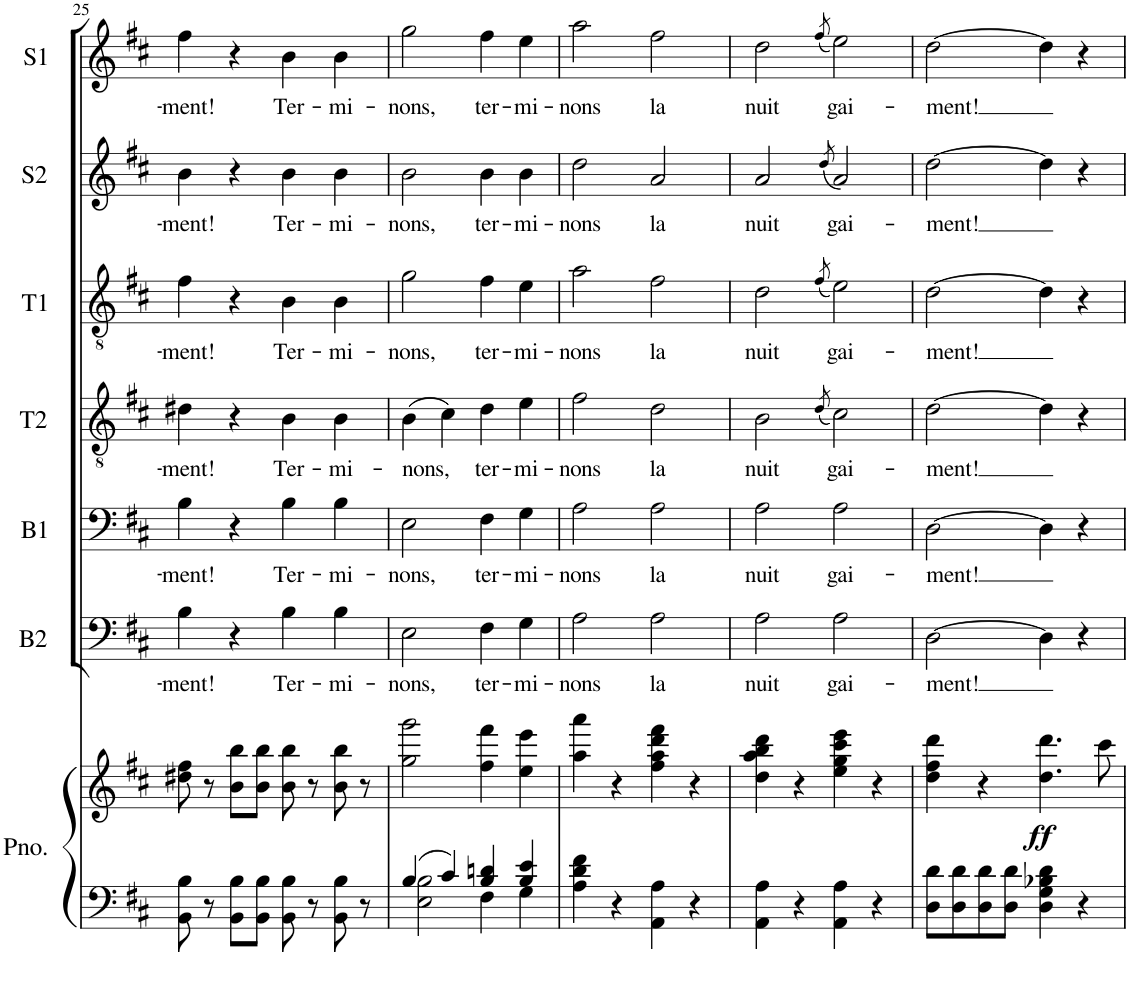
**kern	**kern	**dynam	**kern	**text	**kern	**text	**kern	**text	**kern	**text	**kern	**text	**kern	**text
*part7	*part7	*part7	*part6	*part6	*part5	*part5	*part4	*part4	*part3	*part3	*part2	*part2	*part1	*part1
*staff8	*staff7	*staff7/8	*staff6	*staff6	*staff5	*staff5	*staff4	*staff4	*staff3	*staff3	*staff2	*staff2	*staff1	*staff1
*I"Piano	*	*	*I"Basse 2	*	*I"Basse 1	*	*I"Tenor 2	*	*I"Tenor 1	*	*I"Soprano 2	*	*I"Soprano 1	*
*I'Pno.	*	*	*I'B2	*	*I'B1	*	*I'T2	*	*I'T1	*	*I'S2	*	*I'S1	*
!!LO:PB:g=z
*clefF4	*clefG2	*	*clefF4	*	*clefF4	*	*clefGv2	*	*clefGv2	*	*clefG2	*	*clefG2	*
*k[f#c#]	*k[f#c#]	*	*k[f#c#]	*	*k[f#c#]	*	*k[f#c#]	*	*k[f#c#]	*	*k[f#c#]	*	*k[f#c#]	*
*M4/4	*M4/4	*	*M4/4	*	*M4/4	*	*M4/4	*	*M4/4	*	*M4/4	*	*M4/4	*
*met(c)	*met(c)	*	*met(c)	*	*met(c)	*	*met(c)	*	*met(c)	*	*met(c)	*	*met(c)	*
=25	=25	=25	=25	=25	=25	=25	=25	=25	=25	=25	=25	=25	=25	=25
!	!	!	!	!LO:LY:b	!	!LO:LY:b	!	!LO:LY:b	!	!LO:LY:b	!	!LO:LY:b	!	!LO:LY:b
8BB\ 8B\	8dd#X\ 8ff#\	.	4B\	-ment!	4B\	-ment!	4d#X\	-ment!	4f#\	-ment!	4b\	-ment!	4ff#\	-ment!
8r	8r	.	.	.	.	.	.	.	.	.	.	.	.	.
8BB\ 8B\L	8b\ 8bb\L	.	4r	.	4r	.	4r	.	4r	.	4r	.	4r	.
8BB\ 8B\J	8b\ 8bb\J	.	.	.	.	.	.	.	.	.	.	.	.	.
!	!	!	!	!LO:LY:b	!	!LO:LY:b	!	!LO:LY:b	!	!LO:LY:b	!	!LO:LY:b	!	!LO:LY:b
8BB\ 8B\	8b\ 8bb\	.	4B\	Ter-	4B\	Ter-	4B\	Ter-	4B\	Ter-	4b\	Ter-	4b\	Ter-
8r	8r	.	.	.	.	.	.	.	.	.	.	.	.	.
!	!	!	!	!LO:LY:b	!	!LO:LY:b	!	!LO:LY:b	!	!LO:LY:b	!	!LO:LY:b	!	!LO:LY:b
8BB\ 8B\	8b\ 8bb\	.	4B\	-mi-	4B\	-mi-	4B\	-mi-	4B\	-mi-	4b\	-mi-	4b\	-mi-
8r	8r	.	.	.	.	.	.	.	.	.	.	.	.	.
=26	=26	=26	=26	=26	=26	=26	=26	=26	=26	=26	=26	=26	=26	=26
*^	*	*	*	*	*	*	*	*	*	*	*	*	*	*
!	!	!	!	!	!LO:LY:b	!	!LO:LY:b	!	!LO:LY:b	!	!LO:LY:b	!	!LO:LY:b	!	!LO:LY:b
4B/	2E\ 2B\	2gg\ 2ggg\	.	2E\	-nons,	2E\	-nons,	(4B\	-nons,	2g\	-nons,	2b\	-nons,	2gg\	-nons,
4c#/	.	.	.	.	.	.	.	4c#\)	.	.	.	.	.	.	.
!	!	!	!	!	!LO:LY:b	!	!LO:LY:b	!	!LO:LY:b	!	!LO:LY:b	!	!LO:LY:b	!	!LO:LY:b
4B/ 4dn/	4F#\	4ff#\ 4fff#\	.	4F#\	ter-	4F#\	ter-	4d\	ter-	4f#\	ter-	4b\	ter-	4ff#\	ter-
!	!	!	!	!	!LO:LY:b	!	!LO:LY:b	!	!LO:LY:b	!	!LO:LY:b	!	!LO:LY:b	!	!LO:LY:b
4B/ 4e/	4G\	4ee\ 4eee\	.	4G\	-mi-	4G\	-mi-	4e\	-mi-	4e\	-mi-	4b\	-mi-	4ee\	-mi-
=27	=27	=27	=27	=27	=27	=27	=27	=27	=27	=27	=27	=27	=27	=27	=27
!	!	!	!	!	!LO:LY:b	!	!LO:LY:b	!	!LO:LY:b	!	!LO:LY:b	!	!LO:LY:b	!	!LO:LY:b
*v	*v	*	*	*	*	*	*	*	*	*	*	*	*	*	*
4A\ 4d\ 4f#\	4aa\ 4aaa\	.	2A\	-nons	2A\	-nons	2f#\	-nons	2a\	-nons	2dd\	-nons	2aa\	-nons
4r	4r	.	.	.	.	.	.	.	.	.	.	.	.	.
!	!	!	!	!LO:LY:b	!	!LO:LY:b	!	!LO:LY:b	!	!LO:LY:b	!	!LO:LY:b	!	!LO:LY:b
4AA\ 4A\	4ff#\ 4aa\ 4ddd\ 4fff#\	.	2A\	la	2A\	la	2d\	la	2f#\	la	2a/	la	2ff#\	la
4r	4r	.	.	.	.	.	.	.	.	.	.	.	.	.
=28	=28	=28	=28	=28	=28	=28	=28	=28	=28	=28	=28	=28	=28	=28
!	!	!	!	!LO:LY:b	!	!LO:LY:b	!	!LO:LY:b	!	!LO:LY:b	!	!LO:LY:b	!	!LO:LY:b
4AA\ 4A\	4dd\ 4aa\ 4bb\ 4ddd\	.	2A\	nuit	2A\	nuit	2B\	nuit	2d\	nuit	2a/	nuit	2dd\	nuit
4r	4r	.	.	.	.	.	.	.	.	.	.	.	.	.
.	.	.	.	.	.	.	(8qd/	.	(8qf#/	.	(8qdd/	.	(8qff#/	.
!	!	!	!	!LO:LY:b	!	!LO:LY:b	!	!LO:LY:b	!	!LO:LY:b	!	!LO:LY:b	!	!LO:LY:b
4AA\ 4A\	4ee\ 4gg\ 4ccc#\ 4eee\	.	2A\	gai-	2A\	gai-	2c#\)	gai-	2e\)	gai-	2a/)	gai-	2ee\)	gai-
4r	4r	.	.	.	.	.	.	.	.	.	.	.	.	.
=29	=29	=29	=29	=29	=29	=29	=29	=29	=29	=29	=29	=29	=29	=29
!	!	!	!	!LO:LY:b	!	!LO:LY:b	!	!LO:LY:b	!	!LO:LY:b	!	!LO:LY:b	!	!LO:LY:b
8D\ 8d\L	4dd\ 4ff#\ 4ddd\	.	[2D\	-ment!	[2D\	-ment!	[2d\	-ment!	[2d\	-ment!	[2dd\	-ment!	[2dd\	-ment!
8D\ 8d\	.	.	.	.	.	.	.	.	.	.	.	.	.	.
8D\ 8d\	4r	.	.	.	.	.	.	.	.	.	.	.	.	.
8D\ 8d\J	.	.	.	.	.	.	.	.	.	.	.	.	.	.
!	!	!LO:DY:b	!	!	!	!	!	!	!	!	!	!	!	!
4D\ 4G\ 4B-X\ 4d\	4.dd\ 4.ddd\	ff	4D\]	.	4D\]	.	4d\]	.	4d\]	.	4dd\]	.	4dd\]	.
4r	.	.	4r	.	4r	.	4r	.	4r	.	4r	.	4r	.
.	8ccc#\	.	.	.	.	.	.	.	.	.	.	.	.	.
=	=	=	=	=	=	=	=	=	=	=	=	=	=	=
*-	*-	*-	*-	*-	*-	*-	*-	*-	*-	*-	*-	*-	*-	*-
